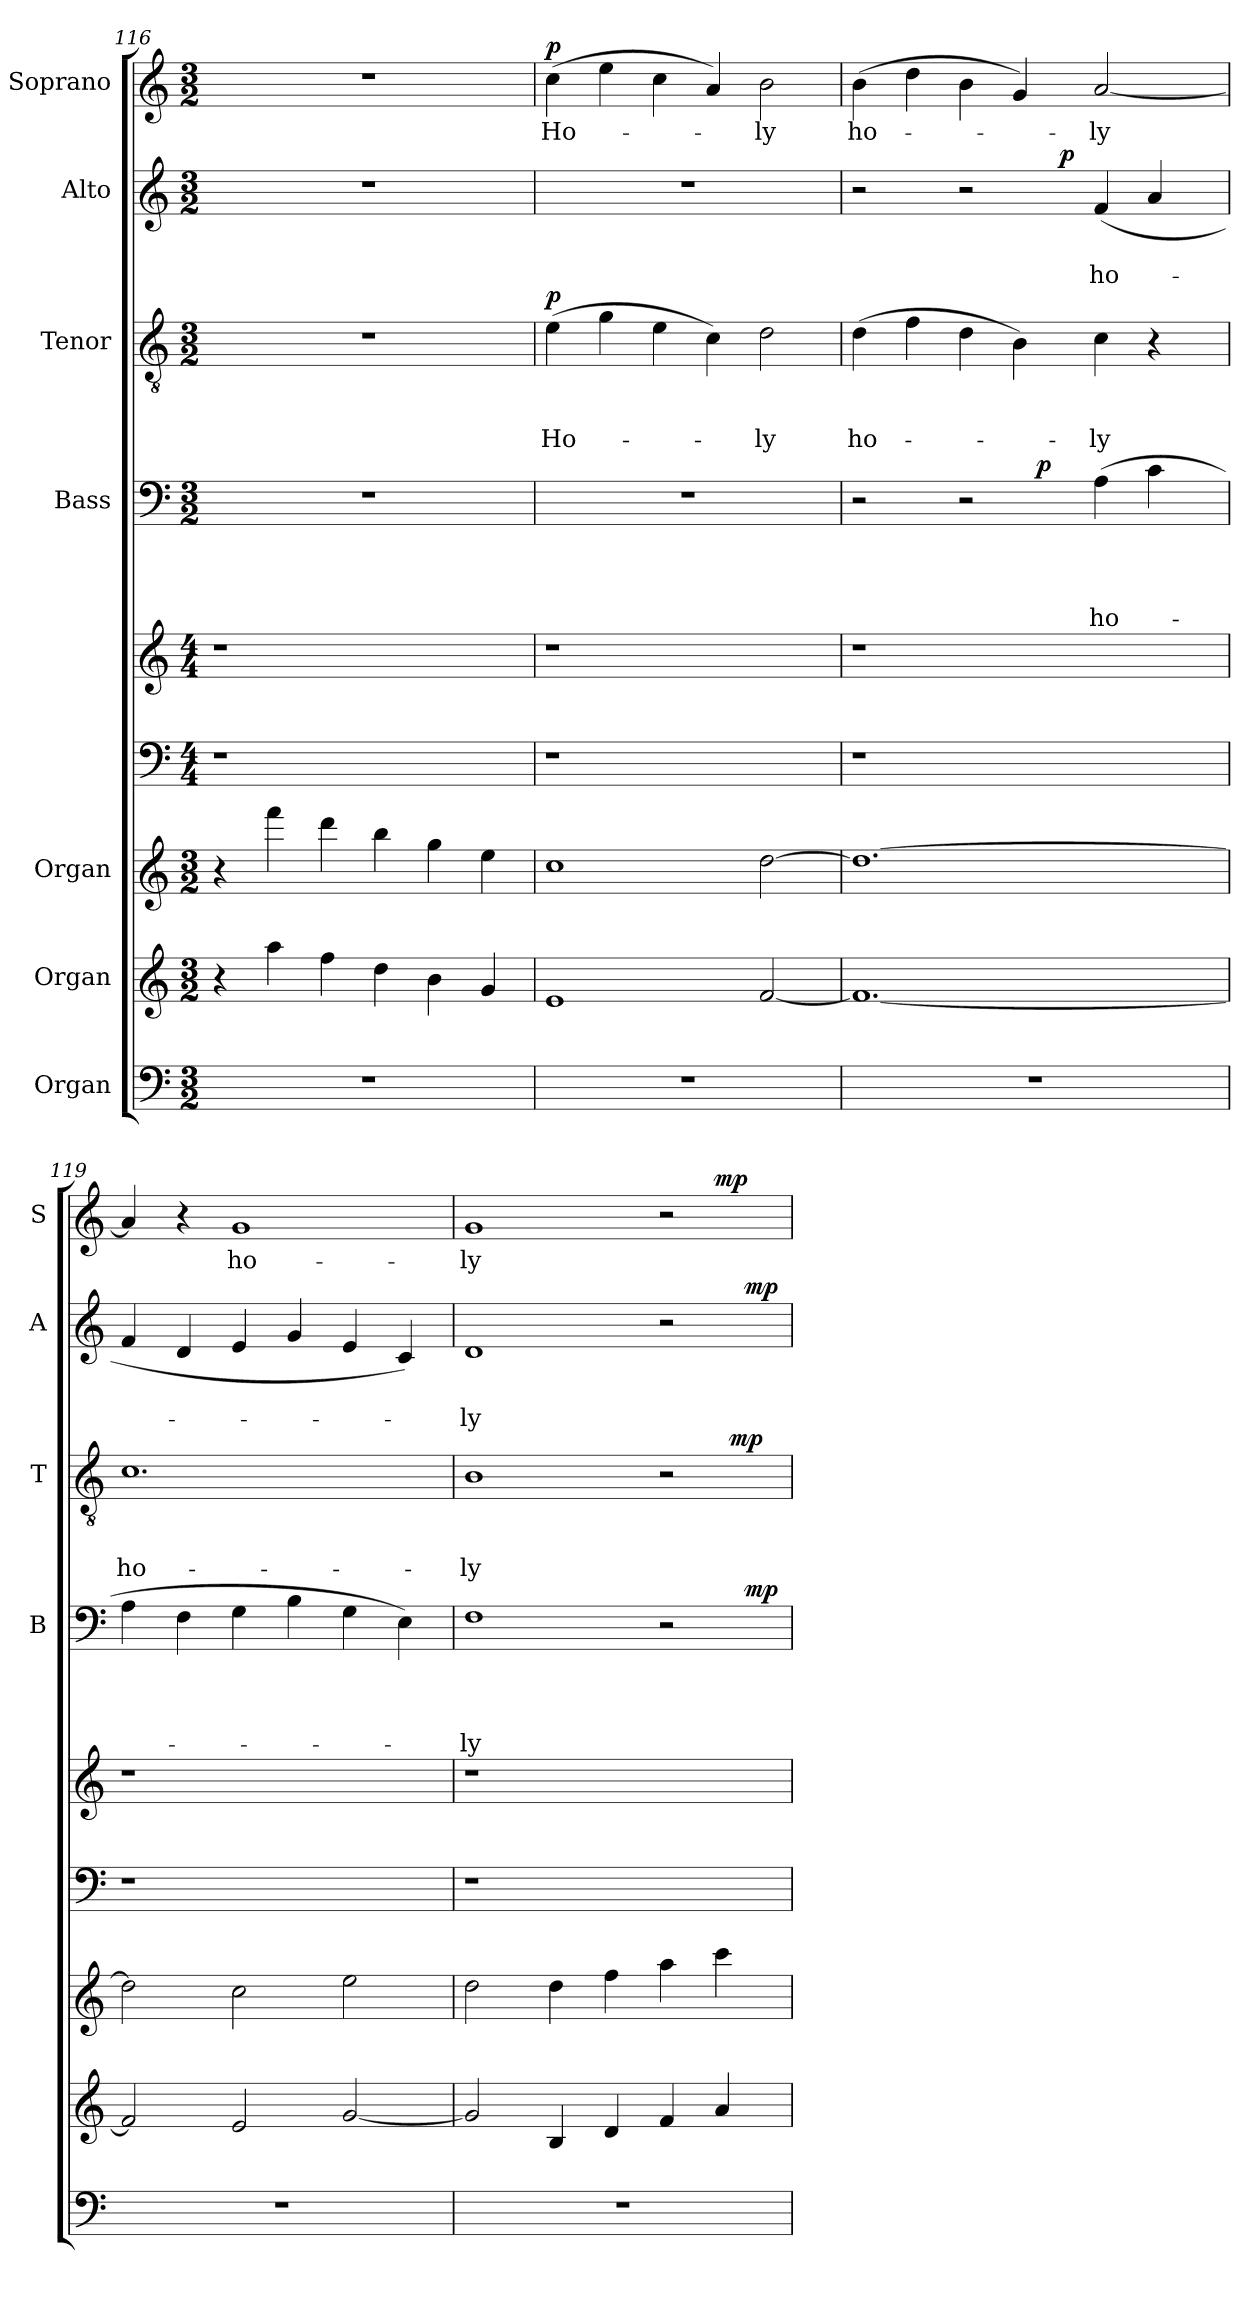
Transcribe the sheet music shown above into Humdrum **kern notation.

**kern	**kern	**kern	**kern	**kern	**kern	**text	**text	**text	**text	**dynam	**kern	**text	**text	**text	**dynam	**kern	**text	**text	**dynam	**kern	**text	**dynam
*part9	*part8	*part7	*part6	*part5	*part4	*part4	*part4	*part4	*part4	*part4	*part3	*part3	*part3	*part3	*part3	*part2	*part2	*part2	*part2	*part1	*part1	*part1
*staff9	*staff8	*staff7	*staff6	*staff5	*staff4	*staff4	*staff4	*staff4	*staff4	*staff4	*staff3	*staff3	*staff3	*staff3	*staff3	*staff2	*staff2	*staff2	*staff2	*staff1	*staff1	*staff1
*I"Organ	*I"Organ	*I"Organ	*	*	*I"Bass	*	*	*	*	*	*I"Tenor	*	*	*	*	*I"Alto	*	*	*	*I"Soprano	*	*
*	*	*	*	*	*I'B	*	*	*	*	*	*I'T	*	*	*	*	*I'A	*	*	*	*I'S	*	*
!!LO:PB:g=z
*clefF4	*clefG2	*clefG2	*clefF4	*clefG2	*clefF4	*	*	*	*	*	*clefGv2	*	*	*	*	*clefG2	*	*	*	*clefG2	*	*
*k[]	*k[]	*k[]	*k[]	*k[]	*k[]	*	*	*	*	*	*k[]	*	*	*	*	*k[]	*	*	*	*k[]	*	*
*C:	*C:	*C:	*C:	*C:	*C:	*	*	*	*	*	*C:	*	*	*	*	*C:	*	*	*	*C:	*	*
*M3/2	*M3/2	*M3/2	*M4/4	*M4/4	*M3/2	*	*	*	*	*	*M3/2	*	*	*	*	*M3/2	*	*	*	*M3/2	*	*
=116	=116	=116	=116	=116	=116	=116	=116	=116	=116	=116	=116	=116	=116	=116	=116	=116	=116	=116	=116	=116	=116	=116
!LO:N:vis=1	!	!	!	!	!LO:N:vis=1	!	!	!	!	!	!LO:N:vis=1	!	!	!	!	!LO:N:vis=1	!	!	!	!LO:N:vis=1	!	!
1.r	4r	4r	1r	1r	1.r	.	.	.	.	.	1.r	.	.	.	.	1.r	.	.	.	1.r	.	.
.	4aa\	4fff\	.	.	.	.	.	.	.	.	.	.	.	.	.	.	.	.	.	.	.	.
.	4ff\	4ddd\	.	.	.	.	.	.	.	.	.	.	.	.	.	.	.	.	.	.	.	.
.	4dd\	4bb\	.	.	.	.	.	.	.	.	.	.	.	.	.	.	.	.	.	.	.	.
.	4b\	4gg\	2ryy	2ryy	.	.	.	.	.	.	.	.	.	.	.	.	.	.	.	.	.	.
.	4g/	4ee\	.	.	.	.	.	.	.	.	.	.	.	.	.	.	.	.	.	.	.	.
=117	=117	=117	=117	=117	=117	=117	=117	=117	=117	=117	=117	=117	=117	=117	=117	=117	=117	=117	=117	=117	=117	=117
!LO:N:vis=1	!	!	!	!	!LO:N:vis=1	!	!	!	!	!	!	!	!	!LO:LY:b	!LO:DY:a	!LO:N:vis=1	!	!	!	!	!LO:LY:b	!LO:DY:a
1.r	1e	1cc	1r	1r	1.r	.	.	.	.	.	(>4e\	.	.	Ho-	p	1.r	.	.	.	(>4cc\	Ho-	p
.	.	.	.	.	.	.	.	.	.	.	4g\	.	.	.	.	.	.	.	.	4ee\	.	.
.	.	.	.	.	.	.	.	.	.	.	4e\	.	.	.	.	.	.	.	.	4cc\	.	.
.	.	.	.	.	.	.	.	.	.	.	4c\)	.	.	.	.	.	.	.	.	4a/)	.	.
!	!	!	!	!	!	!	!	!	!	!	!	!	!	!LO:LY:b	!	!	!	!	!	!	!LO:LY:b	!
.	[<2f/	[>2dd\	2ryy	2ryy	.	.	.	.	.	.	2d\	.	.	-ly	.	.	.	.	.	2b\	-ly	.
=118	=118	=118	=118	=118	=118	=118	=118	=118	=118	=118	=118	=118	=118	=118	=118	=118	=118	=118	=118	=118	=118	=118
!LO:N:vis=1	!	!	!	!	!	!	!	!	!	!	!	!	!	!LO:LY:b	!	!	!	!	!	!	!LO:LY:b	!
*	*	*	*	*	*^	*	*	*	*	*	*	*	*	*	*	*^	*	*	*	*	*	*
1.r	1.f_	1.dd_	1r	1r	2r	2ryy	.	.	.	.	.	(>4d\	.	.	ho-	.	2r	2..ryy	.	.	.	(>4b\	ho-	.
.	.	.	.	.	.	.	.	.	.	.	.	4f\	.	.	.	.	.	.	.	.	.	4dd\	.	.
.	.	.	.	.	2r	4ryy	.	.	.	.	.	4d\	.	.	.	.	2r	.	.	.	.	4b\	.	.
.	.	.	.	.	.	16ryy	.	.	.	.	.	4B\)	.	.	.	.	.	.	.	.	.	4g/)	.	.
!	!	!	!	!	!	!	!	!	!	!	!LO:DY:a	!	!	!	!	!	!	!	!	!	!	!	!	!
.	.	.	.	.	.	2ryy	.	.	.	.	p	.	.	.	.	.	.	.	.	.	.	.	.	.
!	!	!	!	!	!	!	!	!	!	!	!	!	!	!	!	!	!	!	!	!	!LO:DY:a	!	!	!
.	.	.	.	.	.	.	.	.	.	.	.	.	.	.	.	.	.	2ryy	.	.	p	.	.	.
!	!	!	!	!	!	!	!	!	!	!LO:LY:b	!	!	!	!	!LO:LY:b	!	!	!	!	!LO:LY:b	!	!	!LO:LY:b	!
.	.	.	2ryy	2ryy	(>4A\	.	.	.	.	ho-	.	4c\	.	.	-ly	.	(<4f/	.	.	ho-	.	[<2a/	-ly	.
.	.	.	.	.	4c\	.	.	.	.	.	.	4r	.	.	.	.	4a/	.	.	.	.	.	.	.
.	.	.	.	.	.	8.ryy	.	.	.	.	.	.	.	.	.	.	.	.	.	.	.	.	.	.
.	.	.	.	.	.	.	.	.	.	.	.	.	.	.	.	.	.	8ryy	.	.	.	.	.	.
=119	=119	=119	=119	=119	=119	=119	=119	=119	=119	=119	=119	=119	=119	=119	=119	=119	=119	=119	=119	=119	=119	=119	=119	=119
!LO:N:vis=1	!	!	!	!	!	!	!	!	!	!	!	!	!	!	!LO:LY:b	!	!	!	!	!	!	!	!	!
*	*	*	*	*	*v	*v	*	*	*	*	*	*	*	*	*	*	*v	*v	*	*	*	*	*	*
1.r	2f/]	2dd\]	1r	1r	4A\	.	.	.	.	.	1.c	.	.	ho-	.	4f/	.	.	.	4a/]	.	.
.	.	.	.	.	4F\	.	.	.	.	.	.	.	.	.	.	4d/	.	.	.	4r	.	.
!	!	!	!	!	!	!	!	!	!	!	!	!	!	!	!	!	!	!	!	!	!LO:LY:b	!
.	2e/	2cc\	.	.	4G\	.	.	.	.	.	.	.	.	.	.	4e/	.	.	.	1g	ho-	.
.	.	.	.	.	4B\	.	.	.	.	.	.	.	.	.	.	4g/	.	.	.	.	.	.
.	[<2g/	2ee\	2ryy	2ryy	4G\	.	.	.	.	.	.	.	.	.	.	4e/	.	.	.	.	.	.
.	.	.	.	.	4E\)	.	.	.	.	.	.	.	.	.	.	4c/)	.	.	.	.	.	.
!!LO:LB:g=z
=120	=120	=120	=120	=120	=120	=120	=120	=120	=120	=120	=120	=120	=120	=120	=120	=120	=120	=120	=120	=120	=120	=120
!LO:N:vis=1	!	!	!	!	!	!	!	!	!LO:LY:b	!	!	!	!	!LO:LY:b	!	!	!	!LO:LY:b	!	!	!LO:LY:b	!
*	*	*	*	*	*^	*	*	*	*	*	*^	*	*	*	*	*^	*	*	*	*^	*	*
1.r	2g/]	2dd\	1r	1r	1F	1ryy	.	.	.	-ly	.	1B	1ryy	.	.	-ly	.	1d	1ryy	.	-ly	.	1g	1ryy	-ly	.
.	4B/	4dd\	.	.	.	.	.	.	.	.	.	.	.	.	.	.	.	.	.	.	.	.	.	.	.	.
.	4d/	4ff\	.	.	.	.	.	.	.	.	.	.	.	.	.	.	.	.	.	.	.	.	.	.	.	.
.	4f/	4aa\	2ryy	2ryy	2r	4ryy	.	.	.	.	.	2r	4ryy	.	.	.	.	2r	4ryy	.	.	.	2r	4ryy	.	.
!	!	!	!	!	!	!	!	!	!	!	!	!	!	!	!	!	!	!	!	!	!	!	!	!	!	!LO:DY:a
.	4a/	4ccc\	.	.	.	16ryy	.	.	.	.	.	.	32ryy	.	.	.	.	.	16ryy	.	.	.	.	4ryy	.	mp
!	!	!	!	!	!	!	!	!	!	!	!	!	!	!	!	!	!LO:DY:a	!	!	!	!	!	!	!	!	!
.	.	.	.	.	.	.	.	.	.	.	.	.	8..ryy	.	.	.	mp	.	.	.	.	.	.	.	.	.
!	!	!	!	!	!	!	!	!	!	!	!LO:DY:a	!	!	!	!	!	!	!	!	!	!	!LO:DY:a	!	!	!	!
.	.	.	.	.	.	8.ryy	.	.	.	.	mp	.	.	.	.	.	.	.	8.ryy	.	.	mp	.	.	.	.
*	*	*	*	*	*v	*v	*	*	*	*	*	*	*	*	*	*	*	*v	*v	*	*	*	*v	*v	*	*
*	*	*	*	*	*	*	*	*	*	*	*v	*v	*	*	*	*	*	*	*	*	*	*	*
=	=	=	=	=	=	=	=	=	=	=	=	=	=	=	=	=	=	=	=	=	=	=
*-	*-	*-	*-	*-	*-	*-	*-	*-	*-	*-	*-	*-	*-	*-	*-	*-	*-	*-	*-	*-	*-	*-
